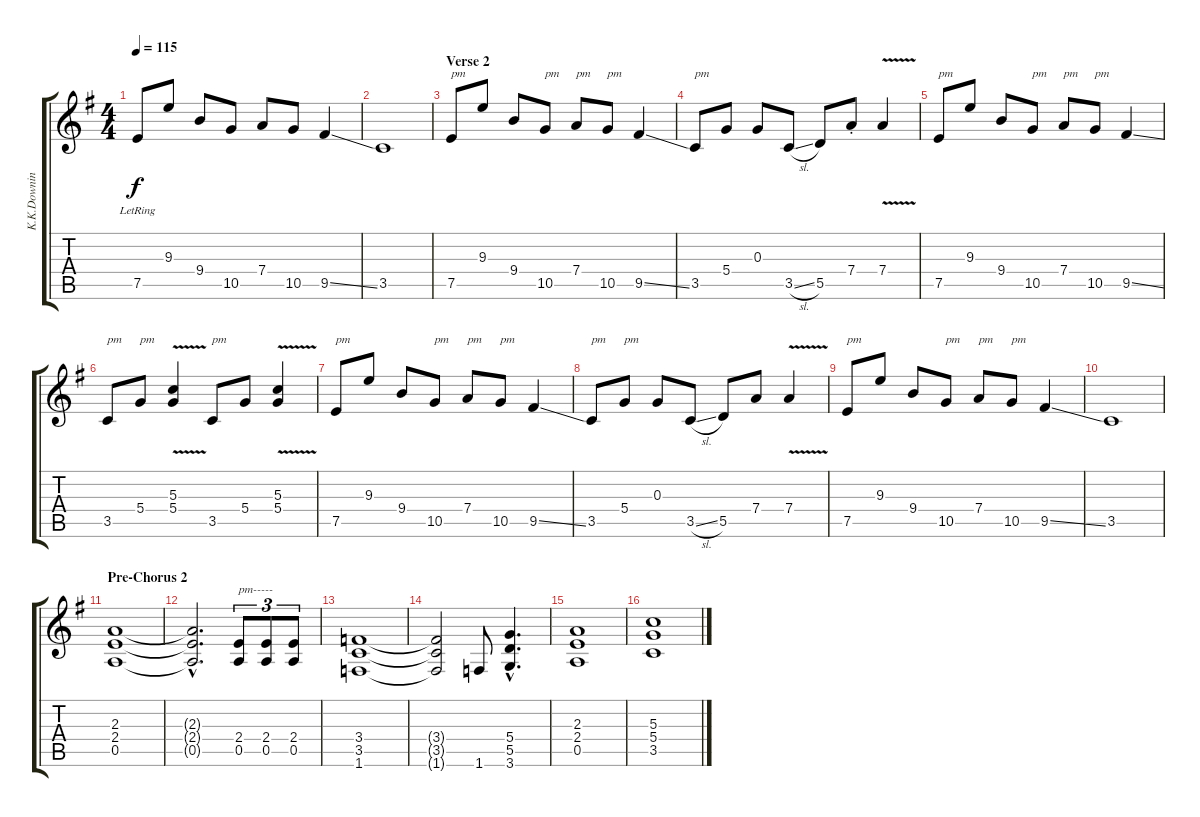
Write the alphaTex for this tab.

\track ("K.K.Downing ?" "K.K.Downin") {instrument electricguitarclean}
\staff {score tabs}
\tuning (E4 B3 G3 D3 A2 E2) {hide}
\ts (4 4)
\tempo 115
\clef g2
\ks eminor
7.5{lr}.8{dy f} 9.3.8 9.4.8 10.5.8 7.4.8 10.5.8 9.5{ss}.4 |
3.5.1 |
\section ("" "Verse 2")
7.5.8{txt "pm" instrument distortionguitar} 9.3.8 9.4.8 10.5.8{txt "pm"} 7.4.8{txt "pm"} 10.5.8{txt "pm"} 9.5{ss}.4 |
3.5.8{txt "pm"} 5.4.8 0.3.8 3.5{sl}.8 5.5.8 7.4{st}.8 7.4{v}.4 |
7.5.8{txt "pm"} 9.3.8 9.4.8 10.5.8{txt "pm"} 7.4.8{txt "pm"} 10.5.8{txt "pm"} 9.5{ss}.4 |
3.5.8{txt "pm"} 5.4.8{txt "pm"} (5.3{v} 5.4).4 3.5.8{txt "pm"} 5.4.8 (5.3{v} 5.4).4 |
7.5.8{txt "pm"} 9.3.8 9.4.8 10.5.8{txt "pm"} 7.4.8{txt "pm"} 10.5.8{txt "pm"} 9.5{ss}.4 |
3.5.8{txt "pm"} 5.4.8{txt "pm"} 0.3.8 3.5{sl}.8 5.5.8 7.4.8 7.4{v}.4 |
7.5.8{txt "pm"} 9.3.8 9.4.8 10.5.8{txt "pm"} 7.4.8{txt "pm"} 10.5.8{txt "pm"} 9.5{ss}.4 |
3.5.1 |
\section ("" "Pre-Chorus 2")
(2.3 2.4 0.5).1 |
(2.3{hac t} 2.4{hac t} 0.5{hac t}).2{d} (2.4 0.5).8{tu (3 2) txt "pm-----"} (2.4 0.5).8{tu (3 2)} (2.4 0.5).8{tu (3 2)} |
(3.4 3.5 1.6).1 |
(3.4{t} 3.5{t} 1.6{t}).2 1.6.8 (5.4{hac} 5.5{hac} 3.6{hac}).4{d} |
(2.3 2.4 0.5).1 |
(5.3 5.4 3.5).1
